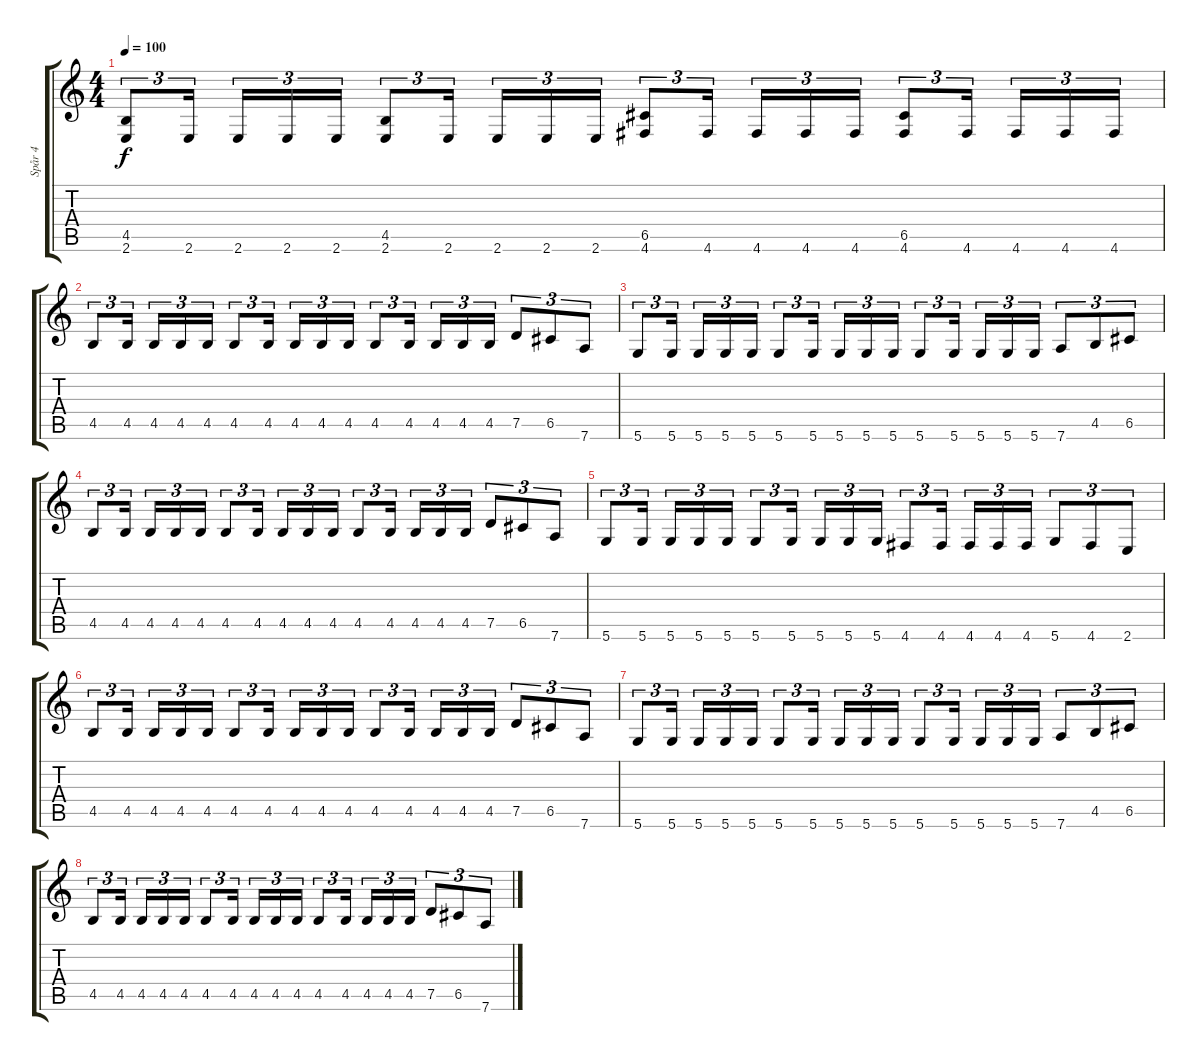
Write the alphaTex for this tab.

\track ("Spår 4" "Spår 4") {solo instrument distortionguitar}
\staff {score tabs}
\tuning (D4 A3 F3 C3 G2 D2) {hide}
\ts (4 4)
\tempo 100
\clef g2
\ks c
(4.5 2.6).8{tu (3 2) dy f} 2.6.16{tu (3 2) beam splitsecondary} 2.6.16{tu (3 2)} 2.6.16{tu (3 2)} 2.6.16{tu (3 2)} (4.5 2.6).8{tu (3 2)} 2.6.16{tu (3 2) beam splitsecondary} 2.6.16{tu (3 2)} 2.6.16{tu (3 2)} 2.6.16{tu (3 2)} (6.5 4.6).8{tu (3 2)} 4.6.16{tu (3 2) beam splitsecondary} 4.6.16{tu (3 2)} 4.6.16{tu (3 2)} 4.6.16{tu (3 2)} (6.5 4.6).8{tu (3 2)} 4.6.16{tu (3 2) beam splitsecondary} 4.6.16{tu (3 2)} 4.6.16{tu (3 2)} 4.6.16{tu (3 2)} |
4.5.8{tu (3 2)} 4.5.16{tu (3 2) beam splitsecondary} 4.5.16{tu (3 2)} 4.5.16{tu (3 2)} 4.5.16{tu (3 2)} 4.5.8{tu (3 2)} 4.5.16{tu (3 2) beam splitsecondary} 4.5.16{tu (3 2)} 4.5.16{tu (3 2)} 4.5.16{tu (3 2)} 4.5.8{tu (3 2)} 4.5.16{tu (3 2) beam splitsecondary} 4.5.16{tu (3 2)} 4.5.16{tu (3 2)} 4.5.16{tu (3 2)} 7.5.8{tu (3 2)} 6.5.8{tu (3 2)} 7.6.8{tu (3 2)} |
5.6.8{tu (3 2)} 5.6.16{tu (3 2) beam splitsecondary} 5.6.16{tu (3 2)} 5.6.16{tu (3 2)} 5.6.16{tu (3 2)} 5.6.8{tu (3 2)} 5.6.16{tu (3 2) beam splitsecondary} 5.6.16{tu (3 2)} 5.6.16{tu (3 2)} 5.6.16{tu (3 2)} 5.6.8{tu (3 2)} 5.6.16{tu (3 2) beam splitsecondary} 5.6.16{tu (3 2)} 5.6.16{tu (3 2)} 5.6.16{tu (3 2)} 7.6.8{tu (3 2)} 4.5.8{tu (3 2)} 6.5.8{tu (3 2)} |
4.5.8{tu (3 2)} 4.5.16{tu (3 2) beam splitsecondary} 4.5.16{tu (3 2)} 4.5.16{tu (3 2)} 4.5.16{tu (3 2)} 4.5.8{tu (3 2)} 4.5.16{tu (3 2) beam splitsecondary} 4.5.16{tu (3 2)} 4.5.16{tu (3 2)} 4.5.16{tu (3 2)} 4.5.8{tu (3 2)} 4.5.16{tu (3 2) beam splitsecondary} 4.5.16{tu (3 2)} 4.5.16{tu (3 2)} 4.5.16{tu (3 2)} 7.5.8{tu (3 2)} 6.5.8{tu (3 2)} 7.6.8{tu (3 2)} |
5.6.8{tu (3 2)} 5.6.16{tu (3 2) beam splitsecondary} 5.6.16{tu (3 2)} 5.6.16{tu (3 2)} 5.6.16{tu (3 2)} 5.6.8{tu (3 2)} 5.6.16{tu (3 2) beam splitsecondary} 5.6.16{tu (3 2)} 5.6.16{tu (3 2)} 5.6.16{tu (3 2)} 4.6.8{tu (3 2)} 4.6.16{tu (3 2) beam splitsecondary} 4.6.16{tu (3 2)} 4.6.16{tu (3 2)} 4.6.16{tu (3 2)} 5.6.8{tu (3 2)} 4.6.8{tu (3 2)} 2.6.8{tu (3 2)} |
4.5.8{tu (3 2)} 4.5.16{tu (3 2) beam splitsecondary} 4.5.16{tu (3 2)} 4.5.16{tu (3 2)} 4.5.16{tu (3 2)} 4.5.8{tu (3 2)} 4.5.16{tu (3 2) beam splitsecondary} 4.5.16{tu (3 2)} 4.5.16{tu (3 2)} 4.5.16{tu (3 2)} 4.5.8{tu (3 2)} 4.5.16{tu (3 2) beam splitsecondary} 4.5.16{tu (3 2)} 4.5.16{tu (3 2)} 4.5.16{tu (3 2)} 7.5.8{tu (3 2)} 6.5.8{tu (3 2)} 7.6.8{tu (3 2)} |
5.6.8{tu (3 2)} 5.6.16{tu (3 2) beam splitsecondary} 5.6.16{tu (3 2)} 5.6.16{tu (3 2)} 5.6.16{tu (3 2)} 5.6.8{tu (3 2)} 5.6.16{tu (3 2) beam splitsecondary} 5.6.16{tu (3 2)} 5.6.16{tu (3 2)} 5.6.16{tu (3 2)} 5.6.8{tu (3 2)} 5.6.16{tu (3 2) beam splitsecondary} 5.6.16{tu (3 2)} 5.6.16{tu (3 2)} 5.6.16{tu (3 2)} 7.6.8{tu (3 2)} 4.5.8{tu (3 2)} 6.5.8{tu (3 2)} |
4.5.8{tu (3 2)} 4.5.16{tu (3 2) beam splitsecondary} 4.5.16{tu (3 2)} 4.5.16{tu (3 2)} 4.5.16{tu (3 2)} 4.5.8{tu (3 2)} 4.5.16{tu (3 2) beam splitsecondary} 4.5.16{tu (3 2)} 4.5.16{tu (3 2)} 4.5.16{tu (3 2)} 4.5.8{tu (3 2)} 4.5.16{tu (3 2) beam splitsecondary} 4.5.16{tu (3 2)} 4.5.16{tu (3 2)} 4.5.16{tu (3 2)} 7.5.8{tu (3 2)} 6.5.8{tu (3 2)} 7.6.8{tu (3 2)}
